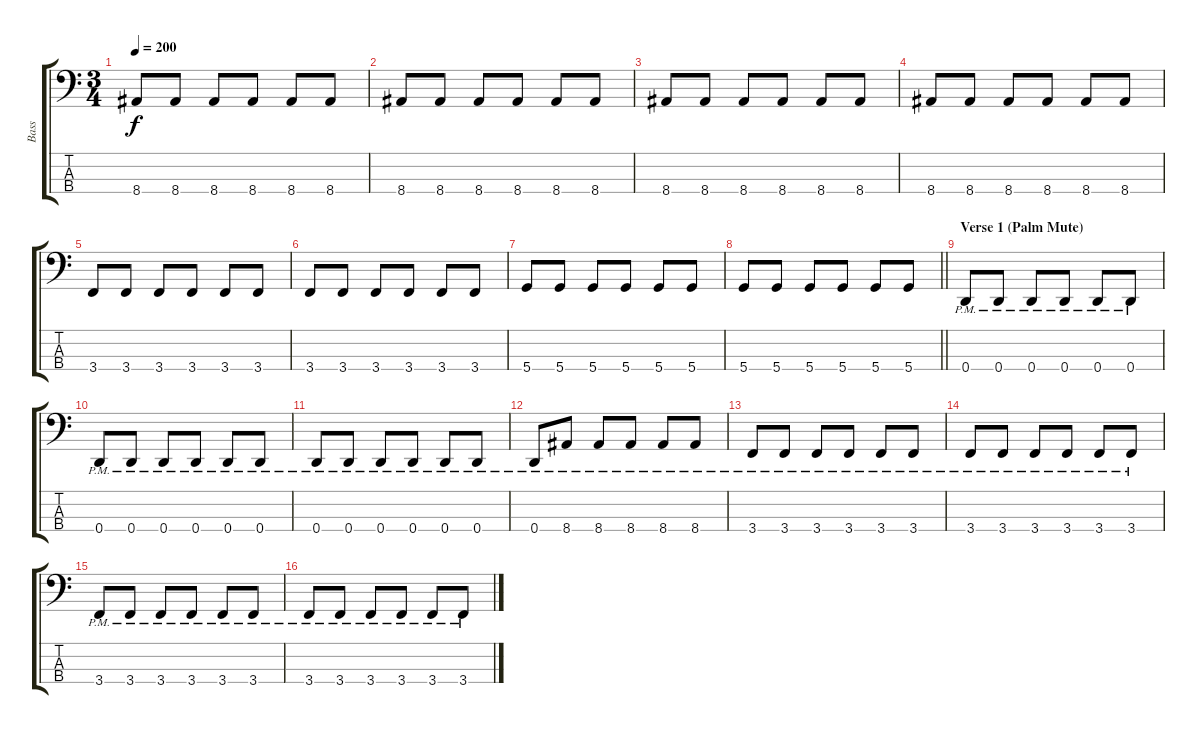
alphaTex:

\track ("Bass" "Bass") {instrument electricbasspick}
\staff {score tabs}
\tuning (G2 D2 A1 D1) {hide}
\ts (3 4)
\tempo 200
\clef f4
\ks c
8.4.8{dy f} 8.4.8 8.4.8 8.4.8 8.4.8 8.4.8 |
8.4.8 8.4.8 8.4.8 8.4.8 8.4.8 8.4.8 |
8.4.8 8.4.8 8.4.8 8.4.8 8.4.8 8.4.8 |
8.4.8 8.4.8 8.4.8 8.4.8 8.4.8 8.4.8 |
3.4.8 3.4.8 3.4.8 3.4.8 3.4.8 3.4.8 |
3.4.8 3.4.8 3.4.8 3.4.8 3.4.8 3.4.8 |
5.4.8 5.4.8 5.4.8 5.4.8 5.4.8 5.4.8 |
\barLineRight lightlight
5.4.8 5.4.8 5.4.8 5.4.8 5.4.8 5.4.8 |
\section ("" "Verse 1 (Palm Mute)")
0.4{pm}.8 0.4{pm}.8 0.4{pm}.8 0.4{pm}.8 0.4{pm}.8 0.4{pm}.8 |
0.4{pm}.8 0.4{pm}.8 0.4{pm}.8 0.4{pm}.8 0.4{pm}.8 0.4{pm}.8 |
0.4{pm}.8 0.4{pm}.8 0.4{pm}.8 0.4{pm}.8 0.4{pm}.8 0.4{pm}.8 |
0.4{pm}.8 8.4{pm}.8 8.4{pm}.8 8.4{pm}.8 8.4{pm}.8 8.4{pm}.8 |
3.4{pm}.8 3.4{pm}.8 3.4{pm}.8 3.4{pm}.8 3.4{pm}.8 3.4{pm}.8 |
3.4{pm}.8 3.4{pm}.8 3.4{pm}.8 3.4{pm}.8 3.4{pm}.8 3.4{pm}.8 |
3.4{pm}.8 3.4{pm}.8 3.4{pm}.8 3.4{pm}.8 3.4{pm}.8 3.4{pm}.8 |
3.4{pm}.8 3.4{pm}.8 3.4{pm}.8 3.4{pm}.8 3.4{pm}.8 3.4{pm}.8
